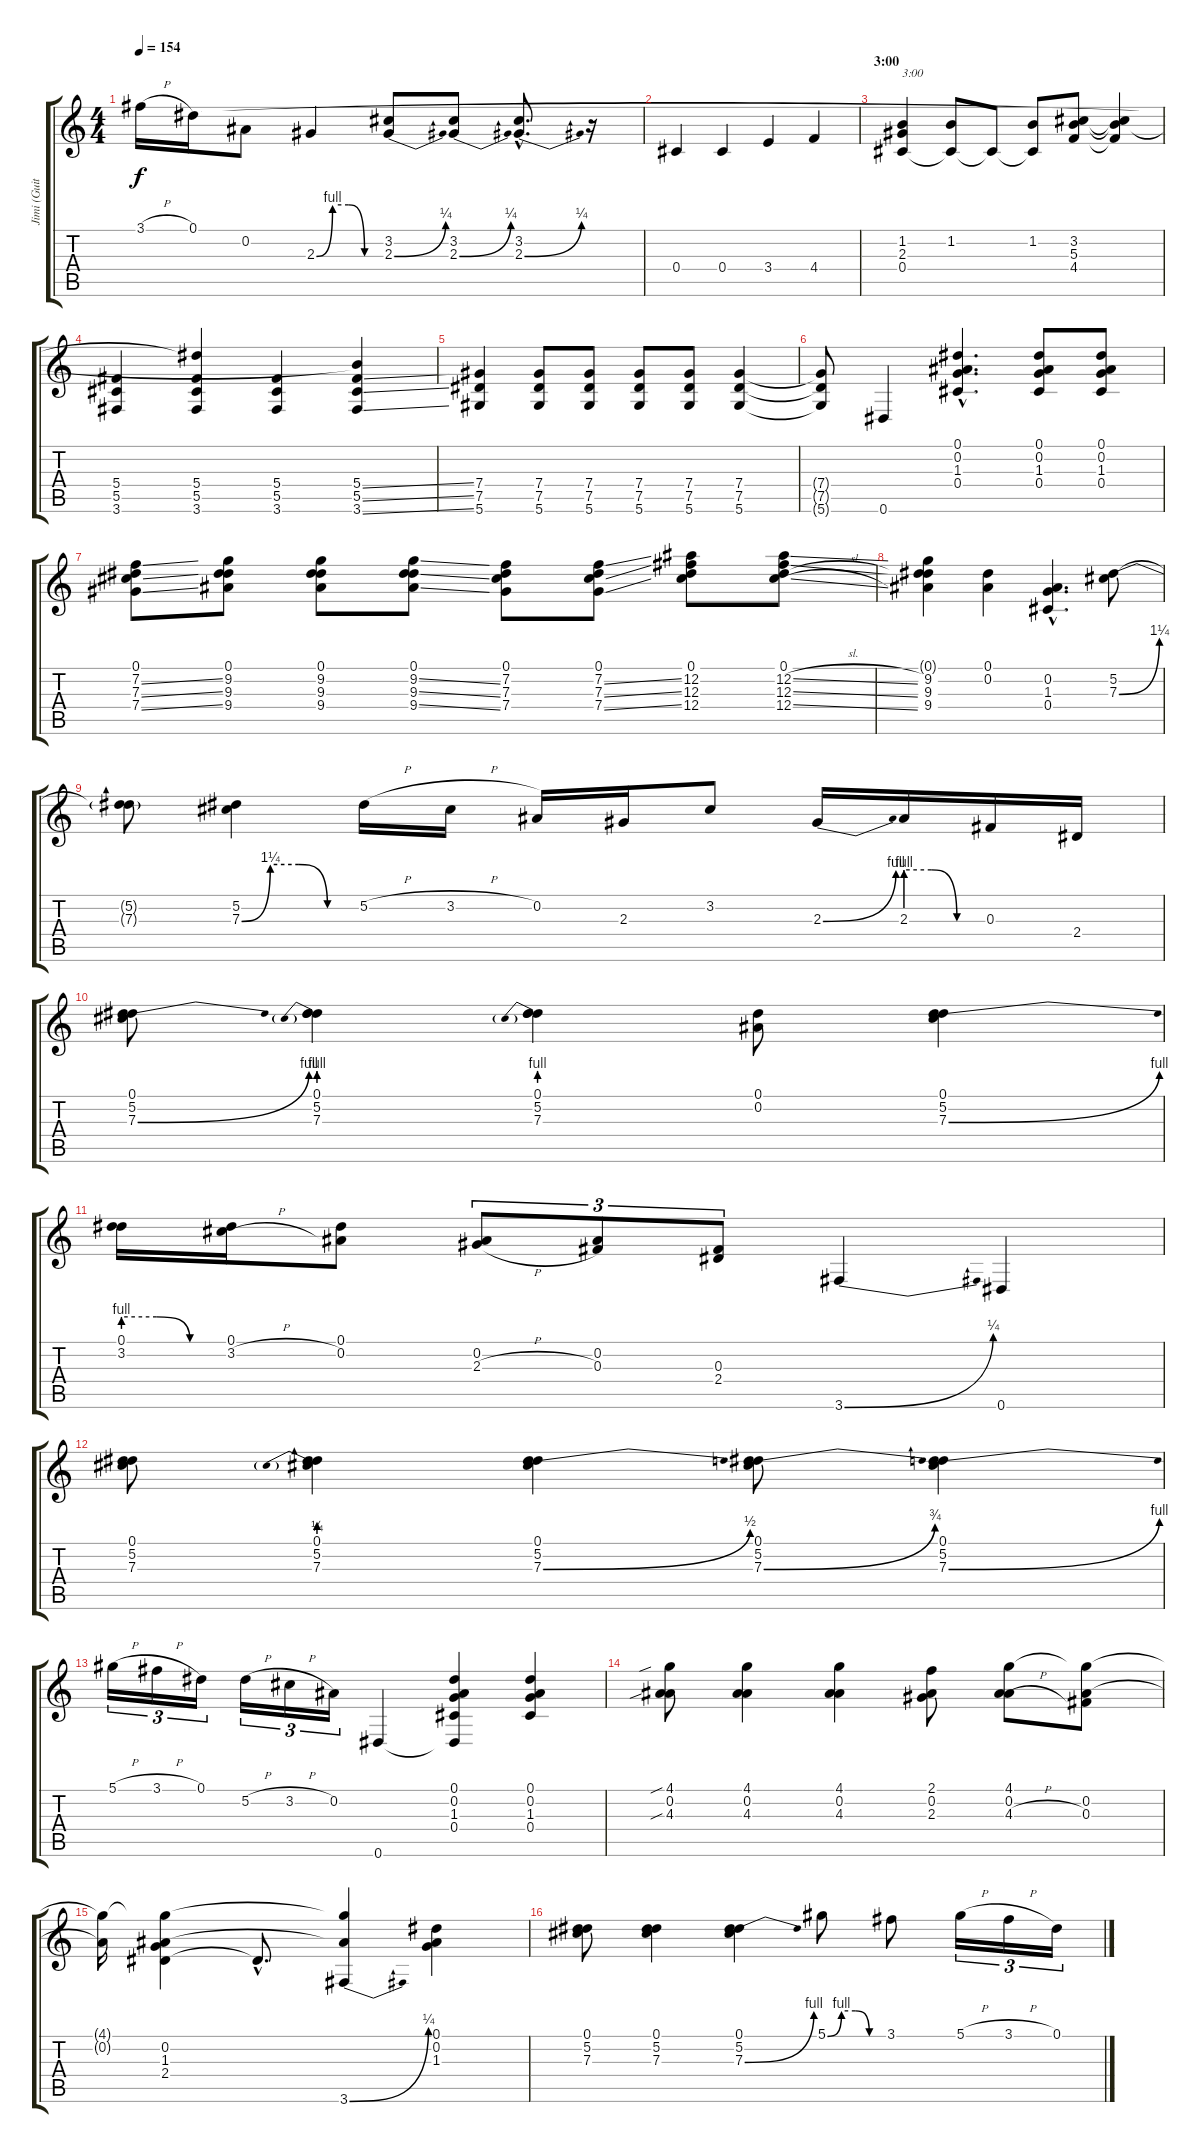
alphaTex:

\track ("Jimi (Guitar)" "Jimi (Guit") {instrument overdrivenguitar}
\staff {score tabs}
\tuning (Eb4 Bb3 Gb3 Db3 Ab2 Eb2) {hide}
\ts (4 4)
\tempo 154
\clef g2
\ks c
3.1{h}.16{dy f} 0.1.16 0.2.8 2.3{be (custom 0 0 15 4 30 4 45 0 60 0)}.4 (3.2 2.3{be (bend 0 0 60 1)}).8 (3.2 2.3{be (bend 0 0 60 1)}).8 (3.2{hac} 2.3{be (bend 0 0 60 1) hac}).8{d} r.16 |
0.4.4 0.4.4 3.4.4 4.4.4 |
\section ("" "3:00")
(1.2 2.3 0.4).4{txt "3:00"} (1.2 0.4{t}).8 0.4{t}.8 (1.2 0.4{t}).8 (3.2 5.3 4.4).8 (3.2{t} 5.3{t} 4.4{t}).4 |
(5.4 5.5 3.6).4 (0.1{t} 5.4 5.5 3.6).4 (5.4 5.5 3.6).4 (5.3{t} 5.4{ss} 5.5{ss} 3.6{ss}).4 |
(7.4 7.5 5.6).4 (7.4 7.5 5.6).8 (7.4 7.5 5.6).8 (7.4 7.5 5.6).8 (7.4 7.5 5.6).8 (7.4 7.5 5.6).4 |
(7.4{t} 7.5{t} 5.6{t}).8 0.6.4 (0.1{hac} 0.2{hac} 1.3{hac} 0.4{hac}).4{d} (0.1 0.2 1.3 0.4).8 (0.1 0.2 1.3 0.4).8 |
(0.1 7.2{ss} 7.3{ss} 7.4{ss}).8 (0.1 9.2 9.3 9.4).8 (0.1 9.2 9.3 9.4).8 (0.1 9.2{ss} 9.3{ss} 9.4{ss}).8 (0.1 7.2 7.3 7.4).8 (0.1 7.2{ss} 7.3{ss} 7.4{ss}).8 (0.1 12.2 12.3 12.4).8 (0.1 12.2{sl} 12.3{sl} 12.4{sl}).8 |
(0.1{t} 9.2 9.3 9.4).4 (0.1 0.2).4 (0.2{hac} 1.3{hac} 0.4{hac}).4{d} (5.2 7.3{be (bend 0 0 60 5)}).8 |
(5.2{t} 7.3{t}).8 (5.2 7.3{be (custom 0 0 15 5 30 5 45 0 60 0)}).4 5.2{h}.16 3.2{h}.16 0.2.16 2.3.16 3.2.8 2.3{be (bend 0 0 60 4)}.16 2.3{be (custom 0 4 20 4 40 0 60 0)}.16 0.3.16 2.4.16 |
(0.1 5.2 7.3{be (bend 0 0 60 4)}).8 (0.1 5.2 7.3{be (prebend 0 4 60 4)}).4 (0.1 5.2 7.3{be (prebend 0 4 60 4)}).4 (0.1 0.2).8 (0.1 5.2 7.3{be (bend 0 0 60 4)}).4 |
(0.1 3.2{be (custom 0 4 20 4 40 0 60 0)}).16 (0.1 3.2{h}).16 (0.1 0.2).8 (0.2 2.3{h}).8{tu (3 2)} (0.2 0.3).8{tu (3 2)} (0.3 2.4).8{tu (3 2)} 3.6{be (bend 0 0 60 1)}.4 0.6.4 |
(0.1 5.2 7.3).8 (0.1 5.2 7.3{be (prebend 0 1 60 1)}).4 (0.1 5.2 7.3{be (bend 0 0 60 2)}).4 (0.1 5.2 7.3{be (bend 0 0 60 3)}).8 (0.1 5.2 7.3{be (bend 0 0 60 4)}).4 |
5.1{h}.16{tu (3 2)} 3.1{h}.16{tu (3 2)} 0.1.16{tu (3 2)} 5.2{h}.16{tu (3 2)} 3.2{h}.16{tu (3 2)} 0.2.16{tu (3 2)} 0.6.4 (0.1 0.2 1.3 0.4 0.6{t}).4 (0.1 0.2 1.3 0.4).4 |
(4.1{sib} 0.2 4.3{sib}).8 (4.1 0.2 4.3).4 (4.1 0.2 4.3).4 (2.1 0.2 2.3).8 (4.1 0.2 4.3{h}).8 (4.1{t} 0.2 0.3).8 |
(4.1{t} 0.2{t}).16 (4.1{t} 0.2 1.3 2.4).4 2.4{hac t}.8{d} (4.1{t} 0.2{t} 3.6{be (bend 0 0 60 1)}).4 (0.1 0.2 1.3).4 |
(0.1 5.2 7.3).8 (0.1 5.2 7.3).4 (0.1 5.2 7.3{be (bend 0 0 60 4)}).4 5.1{be (custom 0 0 15 4 30 4 45 0 60 0)}.8 3.1.8 5.1{h}.16{tu (3 2)} 3.1{h}.16{tu (3 2)} 0.1.16{tu (3 2)}
